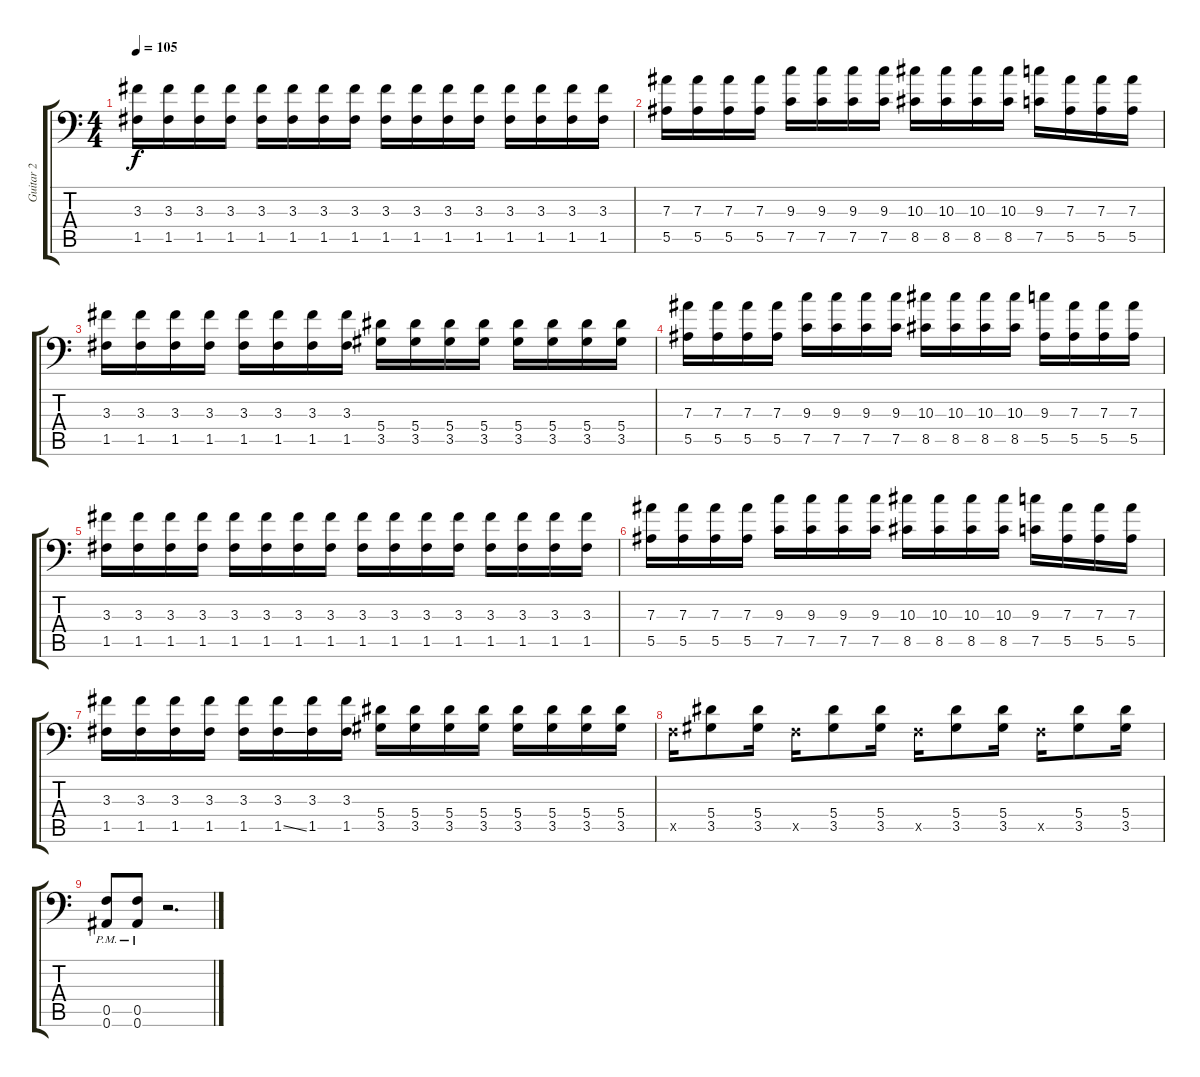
\track ("Guitar 2" "Guitar 2") {instrument distortionguitar}
\staff {score tabs}
\tuning (C4 G3 Eb3 Bb2 F2 Bb1) {hide}
\ts (4 4)
\tempo 105
\clef f4
\ks c
(3.3 1.5).16{dy f} (3.3 1.5).16 (3.3 1.5).16 (3.3 1.5).16 (3.3 1.5).16 (3.3 1.5).16 (3.3 1.5).16 (3.3 1.5).16 (3.3 1.5).16 (3.3 1.5).16 (3.3 1.5).16 (3.3 1.5).16 (3.3 1.5).16 (3.3 1.5).16 (3.3 1.5).16 (3.3 1.5).16 |
(7.3 5.5).16 (7.3 5.5).16 (7.3 5.5).16 (7.3 5.5).16 (9.3 7.5).16 (9.3 7.5).16 (9.3 7.5).16 (9.3 7.5).16 (10.3 8.5).16 (10.3 8.5).16 (10.3 8.5).16 (10.3 8.5).16 (9.3 7.5).16 (7.3 5.5).16 (7.3 5.5).16 (7.3 5.5).16 |
(3.3 1.5).16 (3.3 1.5).16 (3.3 1.5).16 (3.3 1.5).16 (3.3 1.5).16 (3.3 1.5).16 (3.3 1.5).16 (3.3 1.5).16 (5.4 3.5).16 (5.4 3.5).16 (5.4 3.5).16 (5.4 3.5).16 (5.4 3.5).16 (5.4 3.5).16 (5.4 3.5).16 (5.4 3.5).16 |
(7.3 5.5).16 (7.3 5.5).16 (7.3 5.5).16 (7.3 5.5).16 (9.3 7.5).16 (9.3 7.5).16 (9.3 7.5).16 (9.3 7.5).16 (10.3 8.5).16 (10.3 8.5).16 (10.3 8.5).16 (10.3 8.5).16 (9.3 5.5).16 (7.3 5.5).16 (7.3 5.5).16 (7.3 5.5).16 |
(3.3 1.5).16 (3.3 1.5).16 (3.3 1.5).16 (3.3 1.5).16 (3.3 1.5).16 (3.3 1.5).16 (3.3 1.5).16 (3.3 1.5).16 (3.3 1.5).16 (3.3 1.5).16 (3.3 1.5).16 (3.3 1.5).16 (3.3 1.5).16 (3.3 1.5).16 (3.3 1.5).16 (3.3 1.5).16 |
(7.3 5.5).16 (7.3 5.5).16 (7.3 5.5).16 (7.3 5.5).16 (9.3 7.5).16 (9.3 7.5).16 (9.3 7.5).16 (9.3 7.5).16 (10.3 8.5).16 (10.3 8.5).16 (10.3 8.5).16 (10.3 8.5).16 (9.3 7.5).16 (7.3 5.5).16 (7.3 5.5).16 (7.3 5.5).16 |
(3.3 1.5).16 (3.3 1.5).16 (3.3 1.5).16 (3.3 1.5).16 (3.3 1.5).16 (3.3 1.5{ss}).16 (3.3 1.5).16 (3.3 1.5).16 (5.4 3.5).16 (5.4 3.5).16 (5.4 3.5).16 (5.4 3.5).16 (5.4 3.5).16 (5.4 3.5).16 (5.4 3.5).16 (5.4 3.5).16 |
0.5{x}.16{volume 16} (5.4 3.5).8 (5.4 3.5).16 0.5{x}.16 (5.4 3.5).8 (5.4 3.5).16 0.5{x}.16 (5.4 3.5).8 (5.4 3.5).16 0.5{x}.16 (5.4 3.5).8 (5.4 3.5).16 |
(0.5{pm} 0.6{pm}).8 (0.5{pm} 0.6{pm}).8 r.2{d}
